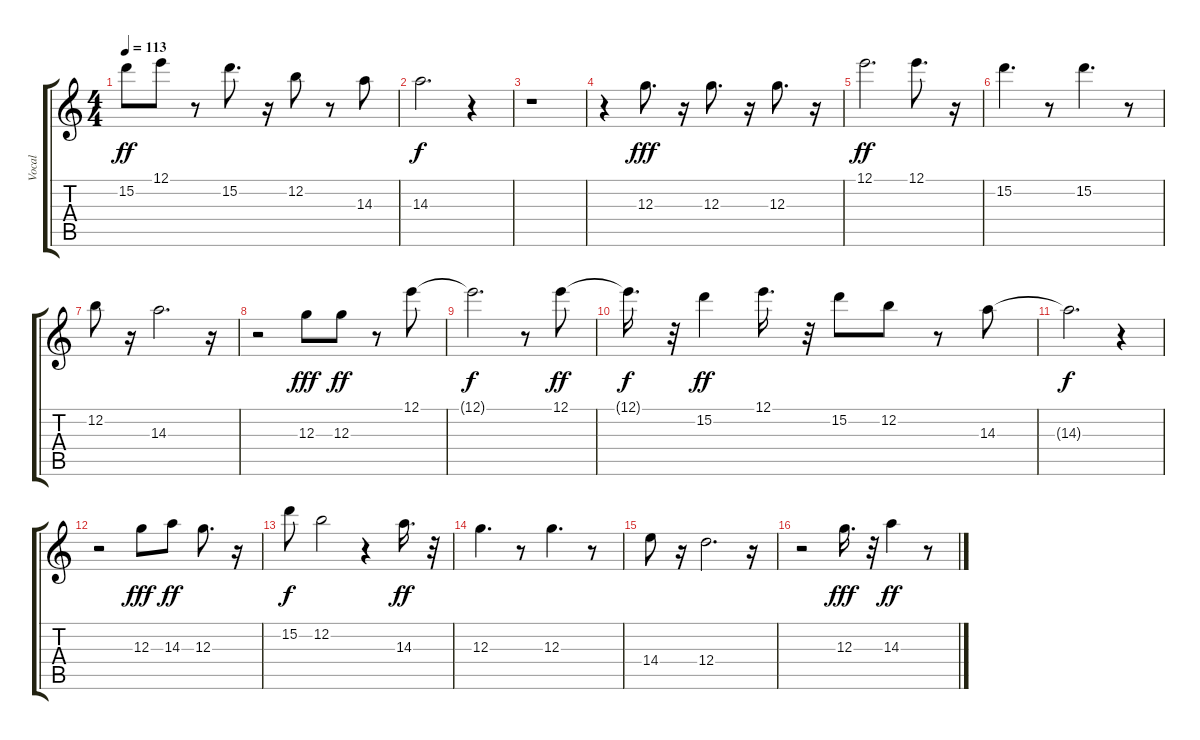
\track ("Vocal" "Vocal") {instrument electricguitarjazz}
\staff {score tabs}
\tuning (E4 B3 G3 D3 A2 E2) {hide}
\ts (4 4)
\tempo 113
\clef g2
\ks c
15.2.8{dy ff} 12.1.8 r.8 15.2.8{d} r.16 12.2.8 r.8 14.3.8 |
14.3.2{d dy f} r.4 |
r.1 |
r.4 12.3.8{d dy fff} r.16 12.3.8{d} r.16 12.3.8{d} r.16 |
12.1.2{d dy ff} 12.1.8{d} r.16 |
15.2.4{d} r.8 15.2.4{d} r.8 |
12.2.8 r.16 14.3.2{d} r.16 |
r.2 12.3.8{dy fff} 12.3.8{dy ff} r.8 12.1.8 |
12.1{t}.2{d dy f} r.8 12.1.8{dy ff} |
12.1{t}.16{d dy f} r.32 15.2.4{dy ff} 12.1.16{d} r.32 15.2.8 12.2.8 r.8 14.3.8 |
14.3{t}.2{d dy f} r.4 |
r.2 12.3.8{dy fff} 14.3.8{dy ff} 12.3.8{d} r.16 |
15.2.8{dy f} 12.2.2 r.4 14.3.16{d dy ff} r.32 |
12.3.4{d} r.8 12.3.4{d} r.8 |
14.4.8 r.16 12.4.2{d} r.16 |
r.2 12.3.16{d dy fff} r.32 14.3.4{dy ff} r.8
